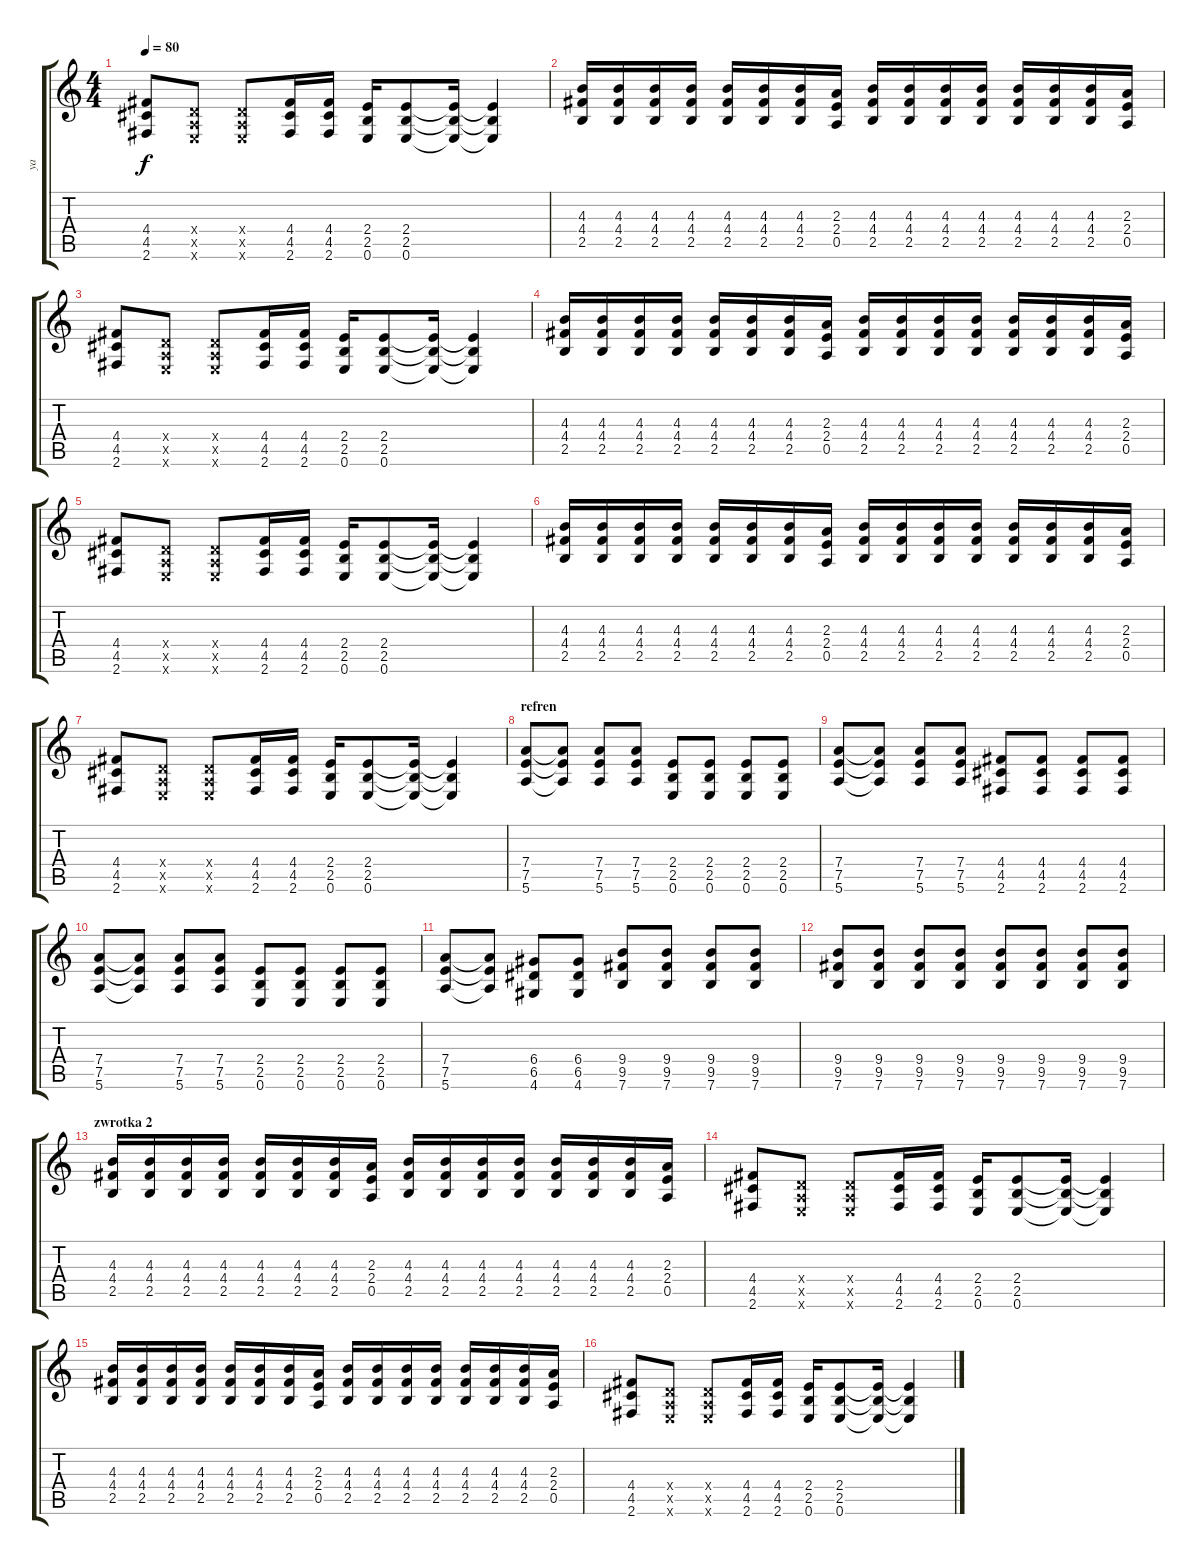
\track ("ya" "ya") {instrument overdrivenguitar}
\staff {score tabs}
\tuning (E4 B3 G3 D3 A2 E2) {hide}
\ts (4 4)
\tempo 80
\clef g2
\ks c
(4.4 4.5 2.6).8{dy f} (0.4{x} 0.5{x} 0.6{x}).8 (0.4{x} 0.5{x} 0.6{x}).8 (4.4 4.5 2.6).16 (4.4 4.5 2.6).16 (2.4 2.5 0.6).16 (2.4 2.5 0.6).8 (2.4{t} 2.5{t} 0.6{t}).16 (2.4{t} 2.5{t} 0.6{t}).4 |
(4.3 4.4 2.5).16 (4.3 4.4 2.5).16 (4.3 4.4 2.5).16 (4.3 4.4 2.5).16 (4.3 4.4 2.5).16 (4.3 4.4 2.5).16 (4.3 4.4 2.5).16 (2.3 2.4 0.5).16 (4.3 4.4 2.5).16 (4.3 4.4 2.5).16 (4.3 4.4 2.5).16 (4.3 4.4 2.5).16 (4.3 4.4 2.5).16 (4.3 4.4 2.5).16 (4.3 4.4 2.5).16 (2.3 2.4 0.5).16 |
(4.4 4.5 2.6).8 (0.4{x} 0.5{x} 0.6{x}).8 (0.4{x} 0.5{x} 0.6{x}).8 (4.4 4.5 2.6).16 (4.4 4.5 2.6).16 (2.4 2.5 0.6).16 (2.4 2.5 0.6).8 (2.4{t} 2.5{t} 0.6{t}).16 (2.4{t} 2.5{t} 0.6{t}).4 |
(4.3 4.4 2.5).16 (4.3 4.4 2.5).16 (4.3 4.4 2.5).16 (4.3 4.4 2.5).16 (4.3 4.4 2.5).16 (4.3 4.4 2.5).16 (4.3 4.4 2.5).16 (2.3 2.4 0.5).16 (4.3 4.4 2.5).16 (4.3 4.4 2.5).16 (4.3 4.4 2.5).16 (4.3 4.4 2.5).16 (4.3 4.4 2.5).16 (4.3 4.4 2.5).16 (4.3 4.4 2.5).16 (2.3 2.4 0.5).16 |
(4.4 4.5 2.6).8 (0.4{x} 0.5{x} 0.6{x}).8 (0.4{x} 0.5{x} 0.6{x}).8 (4.4 4.5 2.6).16 (4.4 4.5 2.6).16 (2.4 2.5 0.6).16 (2.4 2.5 0.6).8 (2.4{t} 2.5{t} 0.6{t}).16 (2.4{t} 2.5{t} 0.6{t}).4 |
(4.3 4.4 2.5).16 (4.3 4.4 2.5).16 (4.3 4.4 2.5).16 (4.3 4.4 2.5).16 (4.3 4.4 2.5).16 (4.3 4.4 2.5).16 (4.3 4.4 2.5).16 (2.3 2.4 0.5).16 (4.3 4.4 2.5).16 (4.3 4.4 2.5).16 (4.3 4.4 2.5).16 (4.3 4.4 2.5).16 (4.3 4.4 2.5).16 (4.3 4.4 2.5).16 (4.3 4.4 2.5).16 (2.3 2.4 0.5).16 |
(4.4 4.5 2.6).8 (0.4{x} 0.5{x} 0.6{x}).8 (0.4{x} 0.5{x} 0.6{x}).8 (4.4 4.5 2.6).16 (4.4 4.5 2.6).16 (2.4 2.5 0.6).16 (2.4 2.5 0.6).8 (2.4{t} 2.5{t} 0.6{t}).16 (2.4{t} 2.5{t} 0.6{t}).4 |
\section ("" "refren")
(7.4 7.5 5.6).8 (7.4{t} 7.5{t} 5.6{t}).8 (7.4 7.5 5.6).8 (7.4 7.5 5.6).8 (2.4 2.5 0.6).8 (2.4 2.5 0.6).8 (2.4 2.5 0.6).8 (2.4 2.5 0.6).8 |
(7.4 7.5 5.6).8 (7.4{t} 7.5{t} 5.6{t}).8 (7.4 7.5 5.6).8 (7.4 7.5 5.6).8 (4.4 4.5 2.6).8 (4.4 4.5 2.6).8 (4.4 4.5 2.6).8 (4.4 4.5 2.6).8 |
(7.4 7.5 5.6).8 (7.4{t} 7.5{t} 5.6{t}).8 (7.4 7.5 5.6).8 (7.4 7.5 5.6).8 (2.4 2.5 0.6).8 (2.4 2.5 0.6).8 (2.4 2.5 0.6).8 (2.4 2.5 0.6).8 |
(7.4 7.5 5.6).8 (7.4{t} 7.5{t} 5.6{t}).8 (6.4 6.5 4.6).8 (6.4 6.5 4.6).8 (9.4 9.5 7.6).8 (9.4 9.5 7.6).8 (9.4 9.5 7.6).8 (9.4 9.5 7.6).8 |
(9.4 9.5 7.6).8 (9.4 9.5 7.6).8 (9.4 9.5 7.6).8 (9.4 9.5 7.6).8 (9.4 9.5 7.6).8 (9.4 9.5 7.6).8 (9.4 9.5 7.6).8 (9.4 9.5 7.6).8 |
\section ("" "zwrotka 2")
(4.3 4.4 2.5).16 (4.3 4.4 2.5).16 (4.3 4.4 2.5).16 (4.3 4.4 2.5).16 (4.3 4.4 2.5).16 (4.3 4.4 2.5).16 (4.3 4.4 2.5).16 (2.3 2.4 0.5).16 (4.3 4.4 2.5).16 (4.3 4.4 2.5).16 (4.3 4.4 2.5).16 (4.3 4.4 2.5).16 (4.3 4.4 2.5).16 (4.3 4.4 2.5).16 (4.3 4.4 2.5).16 (2.3 2.4 0.5).16 |
(4.4 4.5 2.6).8 (0.4{x} 0.5{x} 0.6{x}).8 (0.4{x} 0.5{x} 0.6{x}).8 (4.4 4.5 2.6).16 (4.4 4.5 2.6).16 (2.4 2.5 0.6).16 (2.4 2.5 0.6).8 (2.4{t} 2.5{t} 0.6{t}).16 (2.4{t} 2.5{t} 0.6{t}).4 |
(4.3 4.4 2.5).16 (4.3 4.4 2.5).16 (4.3 4.4 2.5).16 (4.3 4.4 2.5).16 (4.3 4.4 2.5).16 (4.3 4.4 2.5).16 (4.3 4.4 2.5).16 (2.3 2.4 0.5).16 (4.3 4.4 2.5).16 (4.3 4.4 2.5).16 (4.3 4.4 2.5).16 (4.3 4.4 2.5).16 (4.3 4.4 2.5).16 (4.3 4.4 2.5).16 (4.3 4.4 2.5).16 (2.3 2.4 0.5).16 |
(4.4 4.5 2.6).8 (0.4{x} 0.5{x} 0.6{x}).8 (0.4{x} 0.5{x} 0.6{x}).8 (4.4 4.5 2.6).16 (4.4 4.5 2.6).16 (2.4 2.5 0.6).16 (2.4 2.5 0.6).8 (2.4{t} 2.5{t} 0.6{t}).16 (2.4{t} 2.5{t} 0.6{t}).4
